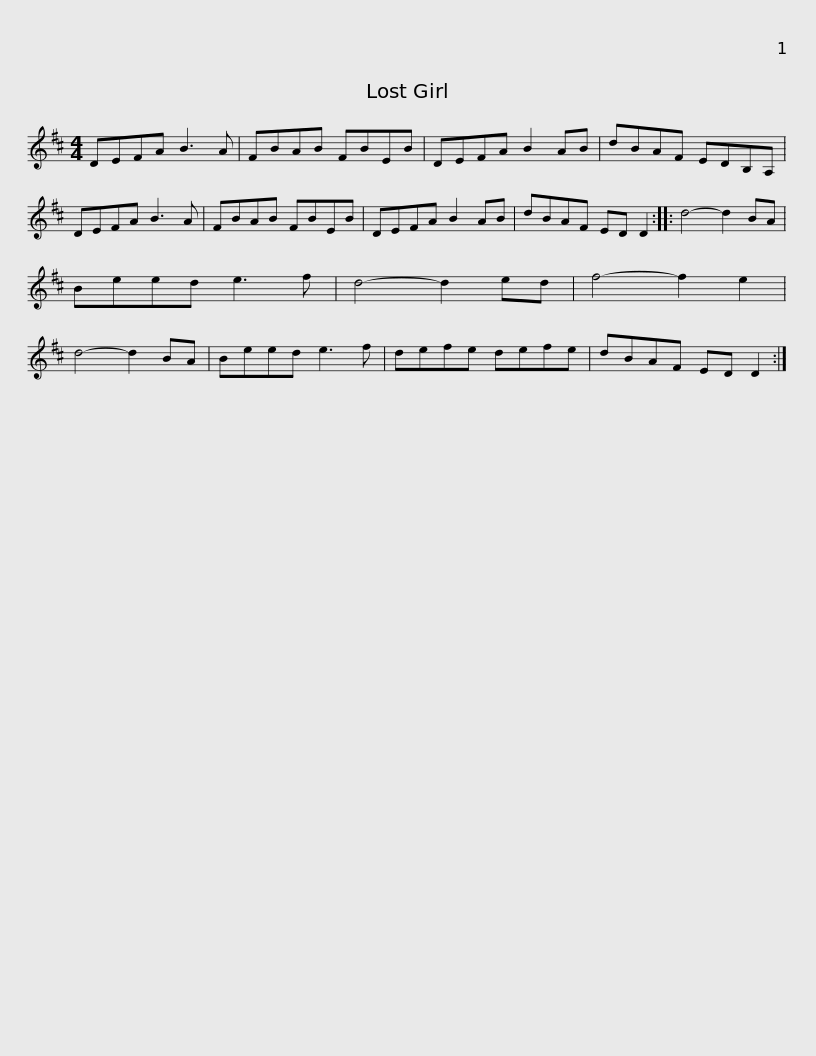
X:1
L:1/8
M:4/4
I:linebreak $
K:D
V:1 treble
V:1
 DEFA B3 A | FBAB FBEB | DEFA B2 AB | dBAF EDB,A, | DEFA B3 A |$ %5
 FBAB FBEB | DEFA B2 AB | dBAF ED D2 :: d4- d2 BA | Beed e3 f | %10
 d4- d2 ed | f4- f2 e2 |$ d4- d2 BA | Beed e3 f | defe defe | %15
 dBAF ED D2 :| %16
